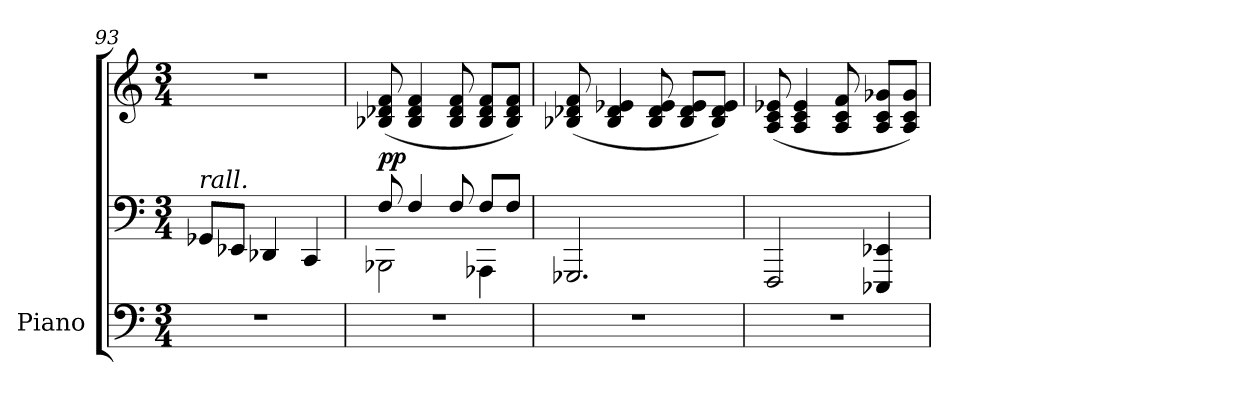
**kern	**kern	**kern	**dynam
*part1	*part1	*part1	*part1
*staff3	*staff2	*staff1	*staff1/2/3
*I"Piano	*	*	*
*I'Pno.	*	*	*
*clefF4	*clefF4	*clefG2	*
*k[]	*k[]	*k[]	*
*M3/4	*M3/4	*M3/4	*
=93	=93	=93	=93
!	!LO:TX:a:i:t=rall.	!	!
2.r	8GG-X/L	2.r	.
.	8EE-X/J	.	.
.	4DD-X/	.	.
.	4CC/	.	.
=94	=94	=94	=94
*	*^	*	*
!	!	!	!	!LO:DY:a=2
2.r	8F/	2BBB-X\	(>8B-X/ 8d-X/ 8f/	pp
.	4F/	.	4B-/ 4d-/ 4f/	.
.	8F/	.	8B-/ 8d-/ 8f/	.
.	8F/L	4AAA-X\	8B-/ 8d-/ 8f/L	.
.	8F/J	.	8B-/ 8d-/ 8f/J)	.
!!LO:LB:g=z
=95	=95	=95	=95	=95
2.r	2.ryy	2.GGG-X/	(8B-X/ 8d-X/ 8f/	.
.	.	.	4B-/ 4d-/ 4e-X/	.
.	.	.	8B-/ 8d-/ 8e-/	.
.	.	.	8B-/ 8d-/ 8e-/L	.
.	.	.	8B-/ 8d-/ 8e-/J)	.
=96	=96	=96	=96	=96
2.r	2.ryy	2FFF/	(8A/ 8c/ 8e-X/	.
.	.	.	4A/ 4c/ 4e-/	.
.	.	.	8A/ 8c/ 8f/	.
.	.	4EEE-X/ 4EE-X/	8A/ 8c/ 8g-X/L	.
.	.	.	8A/ 8c/ 8g-/J)	.
*	*v	*v	*	*
=	=	=	=
*-	*-	*-	*-
